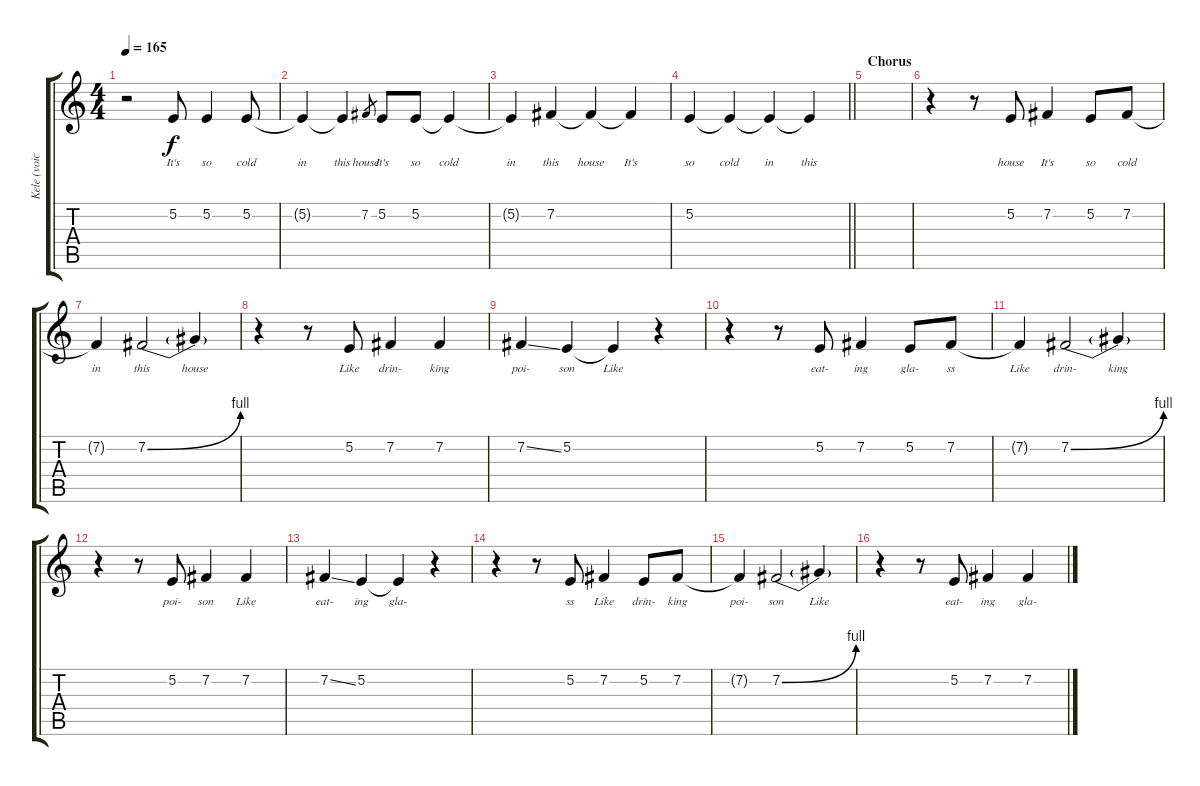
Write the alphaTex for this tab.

\track ("Kele (voice)" "Kele (voic") {instrument oboe}
\staff {score tabs}
\tuning (E4 B3 G3 D3 A2 E2) {hide}
\ts (4 4)
\tempo 165
\clef g2
\ks c
r.2{dy f} 5.2.8{lyrics (0 "It's") lyrics (1 "") lyrics (2 "") lyrics (3 "") lyrics (4 "")} 5.2.4{lyrics (0 "so") lyrics (1 "") lyrics (2 "") lyrics (3 "") lyrics (4 "")} 5.2.8{lyrics (0 "cold") lyrics (1 "") lyrics (2 "") lyrics (3 "") lyrics (4 "")} |
5.2{t}.4{lyrics (0 "in") lyrics (1 "") lyrics (2 "") lyrics (3 "") lyrics (4 "")} 5.2{t}.4{lyrics (0 "this") lyrics (1 "") lyrics (2 "") lyrics (3 "") lyrics (4 "")} 7.2.8{lyrics (0 "house") lyrics (1 "") lyrics (2 "") lyrics (3 "") lyrics (4 "") gr} 5.2.8{lyrics (0 "It's") lyrics (1 "") lyrics (2 "") lyrics (3 "") lyrics (4 "")} 5.2.8{lyrics (0 "so") lyrics (1 "") lyrics (2 "") lyrics (3 "") lyrics (4 "")} 5.2{t}.4{lyrics (0 "cold") lyrics (1 "") lyrics (2 "") lyrics (3 "") lyrics (4 "")} |
5.2{t}.4{lyrics (0 "in") lyrics (1 "") lyrics (2 "") lyrics (3 "") lyrics (4 "")} 7.2.4{lyrics (0 "this") lyrics (1 "") lyrics (2 "") lyrics (3 "") lyrics (4 "")} 7.2{t}.4{lyrics (0 "house") lyrics (1 "") lyrics (2 "") lyrics (3 "") lyrics (4 "")} 7.2{t}.4{lyrics (0 "It's") lyrics (1 "") lyrics (2 "") lyrics (3 "") lyrics (4 "")} |
\barLineRight lightlight
5.2.4{lyrics (0 "so") lyrics (1 "") lyrics (2 "") lyrics (3 "") lyrics (4 "")} 5.2{t}.4{lyrics (0 "cold") lyrics (1 "") lyrics (2 "") lyrics (3 "") lyrics (4 "")} 5.2{t}.4{lyrics (0 "in") lyrics (1 "") lyrics (2 "") lyrics (3 "") lyrics (4 "")} 5.2{t}.4{lyrics (0 "this") lyrics (1 "") lyrics (2 "") lyrics (3 "") lyrics (4 "")} |
\section ("" "Chorus")
|
r.4 r.8 5.2.8{lyrics (0 "house") lyrics (1 "") lyrics (2 "") lyrics (3 "") lyrics (4 "")} 7.2.4{lyrics (0 "It's") lyrics (1 "") lyrics (2 "") lyrics (3 "") lyrics (4 "")} 5.2.8{lyrics (0 "so") lyrics (1 "") lyrics (2 "") lyrics (3 "") lyrics (4 "")} 7.2.8{lyrics (0 "cold") lyrics (1 "") lyrics (2 "") lyrics (3 "") lyrics (4 "")} |
7.2{t}.4{lyrics (0 "in") lyrics (1 "") lyrics (2 "") lyrics (3 "") lyrics (4 "")} 7.2{be (bend 0 0 60 4)}.2{lyrics (0 "this") lyrics (1 "") lyrics (2 "") lyrics (3 "") lyrics (4 "")} 7.2{t}.4{lyrics (0 "house") lyrics (1 "") lyrics (2 "") lyrics (3 "") lyrics (4 "")} |
r.4 r.8 5.2.8{lyrics (0 "Like") lyrics (1 "") lyrics (2 "") lyrics (3 "") lyrics (4 "")} 7.2.4{lyrics (0 "drin-") lyrics (1 "") lyrics (2 "") lyrics (3 "") lyrics (4 "")} 7.2.4{lyrics (0 "king") lyrics (1 "") lyrics (2 "") lyrics (3 "") lyrics (4 "")} |
7.2{ss}.4{lyrics (0 "poi-") lyrics (1 "") lyrics (2 "") lyrics (3 "") lyrics (4 "")} 5.2.4{lyrics (0 "son") lyrics (1 "") lyrics (2 "") lyrics (3 "") lyrics (4 "")} 5.2{t}.4{lyrics (0 "Like") lyrics (1 "") lyrics (2 "") lyrics (3 "") lyrics (4 "")} r.4 |
r.4 r.8 5.2.8{lyrics (0 "eat-") lyrics (1 "") lyrics (2 "") lyrics (3 "") lyrics (4 "")} 7.2.4{lyrics (0 "ing") lyrics (1 "") lyrics (2 "") lyrics (3 "") lyrics (4 "")} 5.2.8{lyrics (0 "gla-") lyrics (1 "") lyrics (2 "") lyrics (3 "") lyrics (4 "")} 7.2.8{lyrics (0 "ss") lyrics (1 "") lyrics (2 "") lyrics (3 "") lyrics (4 "")} |
7.2{t}.4{lyrics (0 "Like") lyrics (1 "") lyrics (2 "") lyrics (3 "") lyrics (4 "")} 7.2{be (bend 0 0 60 4)}.2{lyrics (0 "drin-") lyrics (1 "") lyrics (2 "") lyrics (3 "") lyrics (4 "")} 7.2{t}.4{lyrics (0 "king") lyrics (1 "") lyrics (2 "") lyrics (3 "") lyrics (4 "")} |
r.4 r.8 5.2.8{lyrics (0 "poi-") lyrics (1 "") lyrics (2 "") lyrics (3 "") lyrics (4 "")} 7.2.4{lyrics (0 "son") lyrics (1 "") lyrics (2 "") lyrics (3 "") lyrics (4 "")} 7.2.4{lyrics (0 "Like") lyrics (1 "") lyrics (2 "") lyrics (3 "") lyrics (4 "")} |
7.2{ss}.4{lyrics (0 "eat-") lyrics (1 "") lyrics (2 "") lyrics (3 "") lyrics (4 "")} 5.2.4{lyrics (0 "ing") lyrics (1 "") lyrics (2 "") lyrics (3 "") lyrics (4 "")} 5.2{t}.4{lyrics (0 "gla-") lyrics (1 "") lyrics (2 "") lyrics (3 "") lyrics (4 "")} r.4 |
r.4 r.8 5.2.8{lyrics (0 "ss") lyrics (1 "") lyrics (2 "") lyrics (3 "") lyrics (4 "")} 7.2.4{lyrics (0 "Like") lyrics (1 "") lyrics (2 "") lyrics (3 "") lyrics (4 "")} 5.2.8{lyrics (0 "drin-") lyrics (1 "") lyrics (2 "") lyrics (3 "") lyrics (4 "")} 7.2.8{lyrics (0 "king") lyrics (1 "") lyrics (2 "") lyrics (3 "") lyrics (4 "")} |
7.2{t}.4{lyrics (0 "poi-") lyrics (1 "") lyrics (2 "") lyrics (3 "") lyrics (4 "")} 7.2{be (bend 0 0 60 4)}.2{lyrics (0 "son") lyrics (1 "") lyrics (2 "") lyrics (3 "") lyrics (4 "")} 7.2{t}.4{lyrics (0 "Like") lyrics (1 "") lyrics (2 "") lyrics (3 "") lyrics (4 "")} |
r.4 r.8 5.2.8{lyrics (0 "eat-") lyrics (1 "") lyrics (2 "") lyrics (3 "") lyrics (4 "")} 7.2.4{lyrics (0 "ing") lyrics (1 "") lyrics (2 "") lyrics (3 "") lyrics (4 "")} 7.2.4{lyrics (0 "gla-") lyrics (1 "") lyrics (2 "") lyrics (3 "") lyrics (4 "")}
